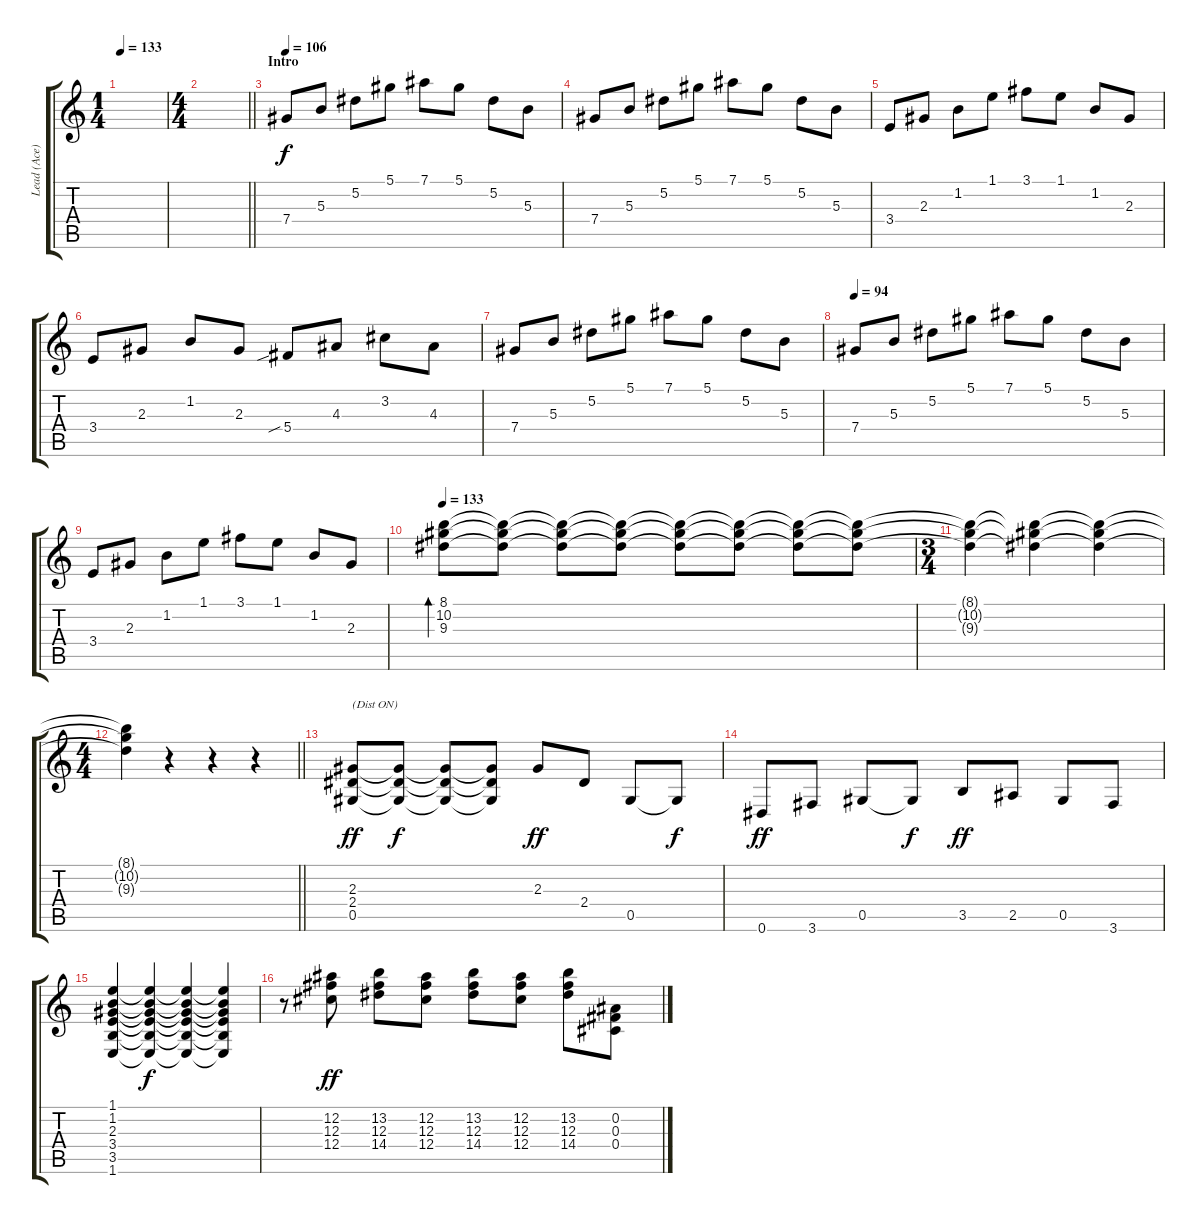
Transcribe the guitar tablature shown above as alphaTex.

\track ("Lead (Ace)" "Lead (Ace)") {instrument distortionguitar}
\staff {score tabs}
\tuning (Eb4 Bb3 Gb3 Db3 Ab2 Eb2) {hide}
\ts (1 4)
\tempo 133
\clef g2
\ks c
|
\ts (4 4)
\barLineRight lightlight
|
\section ("" "Intro")
\tempo 106
7.4.8 5.3.8 5.2.8 5.1.8 7.1.8 5.1.8 5.2.8 5.3.8 |
7.4.8 5.3.8 5.2.8 5.1.8 7.1.8 5.1.8 5.2.8 5.3.8 |
3.4.8 2.3.8 1.2.8 1.1.8 3.1.8 1.1.8 1.2.8 2.3.8 |
3.4.8 2.3.8 1.2.8 2.3.8 5.4{sib}.8 4.3.8 3.2.8 4.3.8 |
7.4.8 5.3.8 5.2.8 5.1.8 7.1.8 5.1.8 5.2.8 5.3.8 |
\tempo 94
7.4.8 5.3.8 5.2.8 5.1.8 7.1.8 5.1.8 5.2.8 5.3.8 |
3.4.8 2.3.8 1.2.8 1.1.8 3.1.8 1.1.8 1.2.8 2.3.8 |
\tempo 133
(8.1 10.2 9.3).8{bd 480} (8.1{t} 10.2{t} 9.3{t}).8 (8.1{t} 10.2{t} 9.3{t}).8 (8.1{t} 10.2{t} 9.3{t}).8 (8.1{t} 10.2{t} 9.3{t}).8 (8.1{t} 10.2{t} 9.3{t}).8 (8.1{t} 10.2{t} 9.3{t}).8 (8.1{t} 10.2{t} 9.3{t}).8 |
\ts (3 4)
(8.1{t} 10.2{t} 9.3{t}).4 (8.1{t} 10.2{t} 9.3{t}).4 (8.1{t} 10.2{t} 9.3{t}).4 |
\ts (4 4)
\barLineRight lightlight
(8.1{t} 10.2{t} 9.3{t}).4 r.4 r.4 r.4 |
(2.3 2.4 0.5).8{txt "(Dist ON)" dy ff instrument distortionguitar} (2.3{t} 2.4{t} 0.5{t}).8{dy f} (2.3{t} 2.4{t} 0.5{t}).8 (2.3{t} 2.4{t} 0.5{t}).8 2.3.8{dy ff} 2.4.8 0.5.8 0.5{t}.8{dy f} |
0.6.8{dy ff} 3.6.8 0.5.8 0.5{t}.8{dy f} 3.5.8{dy ff} 2.5.8 0.5.8 3.6.8 |
(1.1 1.2 2.3 3.4 3.5 1.6).4 (1.1{t} 1.2{t} 2.3{t} 3.4{t} 3.5{t} 1.6{t}).4{dy f} (1.1{t} 1.2{t} 2.3{t} 3.4{t} 3.5{t} 1.6{t}).4 (1.1{t} 1.2{t} 2.3{t} 3.4{t} 3.5{t} 1.6{t}).4 |
r.8 (12.2 12.3 12.4).8{dy ff} (13.2 12.3 14.4).8 (12.2 12.3 12.4).8 (13.2 12.3 14.4).8 (12.2 12.3 12.4).8 (13.2 12.3 14.4).8 (0.2 0.3 0.4).8
